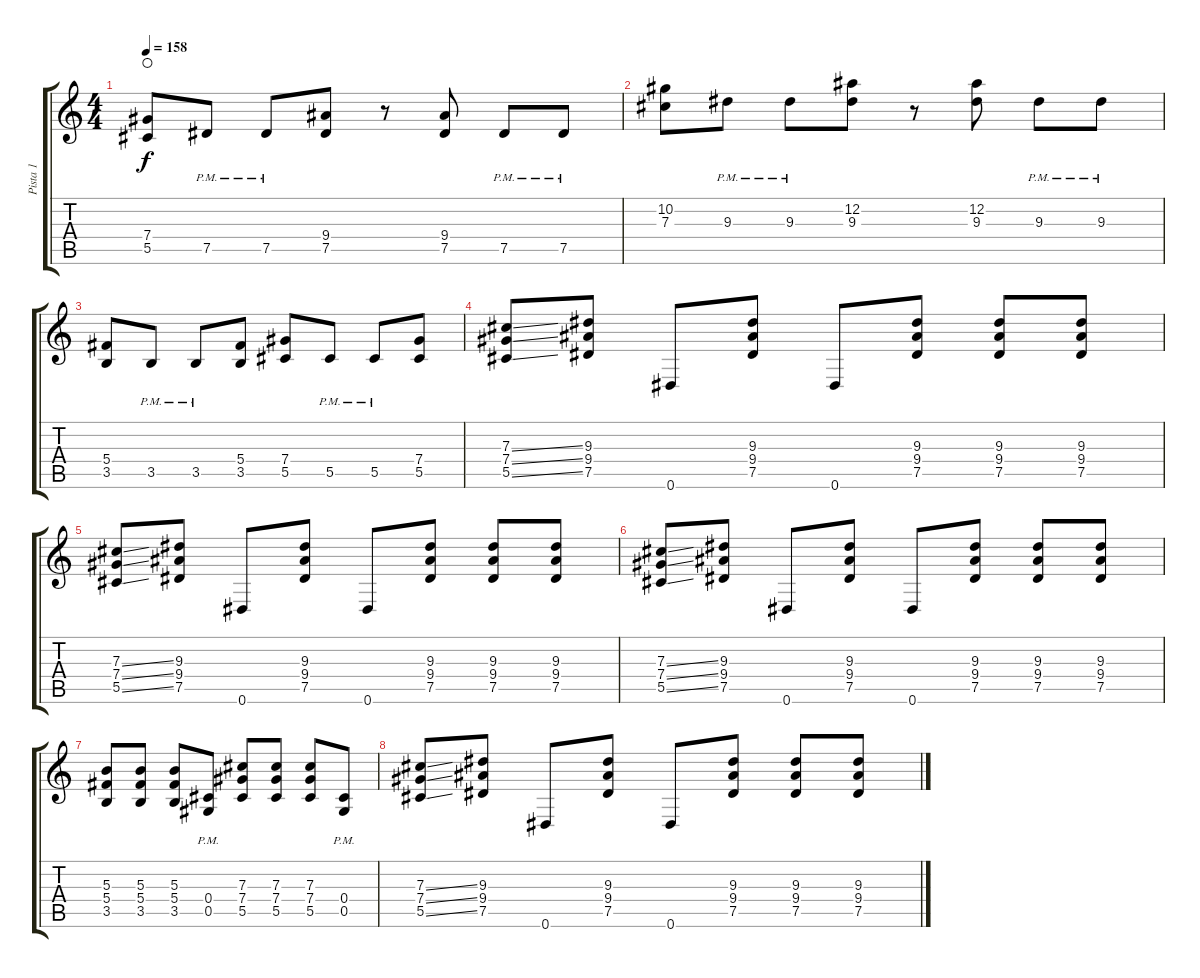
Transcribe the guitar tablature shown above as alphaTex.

\track ("Pista 1" "Pista 1") {instrument overdrivenguitar}
\staff {score tabs}
\tuning (Eb4 Bb3 Gb3 Db3 Ab2 Eb2) {hide}
\ts (4 4)
\tempo 158
\clef g2
\ks c
(7.4 5.5).8{dy f waho} 7.5{pm}.8 7.5{pm}.8 (9.4 7.5).8 r.8 (9.4 7.5).8 7.5{pm}.8 7.5{pm}.8 |
(10.2 7.3).8 9.3{pm}.8 9.3{pm}.8 (12.2 9.3).8 r.8 (12.2 9.3).8 9.3{pm}.8 9.3{pm}.8 |
(5.4 3.5).8 3.5{pm}.8 3.5{pm}.8 (5.4 3.5).8 (7.4 5.5).8 5.5{pm}.8 5.5{pm}.8 (7.4 5.5).8 |
(7.3{ss} 7.4{ss} 5.5{ss}).8{instrument overdrivenguitar} (9.3 9.4 7.5).8 0.6.8 (9.3 9.4 7.5).8 0.6.8 (9.3 9.4 7.5).8 (9.3 9.4 7.5).8 (9.3 9.4 7.5).8 |
(7.3{ss} 7.4{ss} 5.5{ss}).8 (9.3 9.4 7.5).8 0.6.8 (9.3 9.4 7.5).8 0.6.8 (9.3 9.4 7.5).8 (9.3 9.4 7.5).8 (9.3 9.4 7.5).8 |
(7.3{ss} 7.4{ss} 5.5{ss}).8 (9.3 9.4 7.5).8 0.6.8 (9.3 9.4 7.5).8 0.6.8 (9.3 9.4 7.5).8 (9.3 9.4 7.5).8 (9.3 9.4 7.5).8 |
(5.3 5.4 3.5).8 (5.3 5.4 3.5).8 (5.3 5.4 3.5).8 (0.4{pm} 0.5{pm}).8 (7.3 7.4 5.5).8 (7.3 7.4 5.5).8 (7.3 7.4 5.5).8 (0.4{pm} 0.5{pm}).8 |
(7.3{ss} 7.4{ss} 5.5{ss}).8 (9.3 9.4 7.5).8 0.6.8 (9.3 9.4 7.5).8 0.6.8 (9.3 9.4 7.5).8 (9.3 9.4 7.5).8 (9.3 9.4 7.5).8
